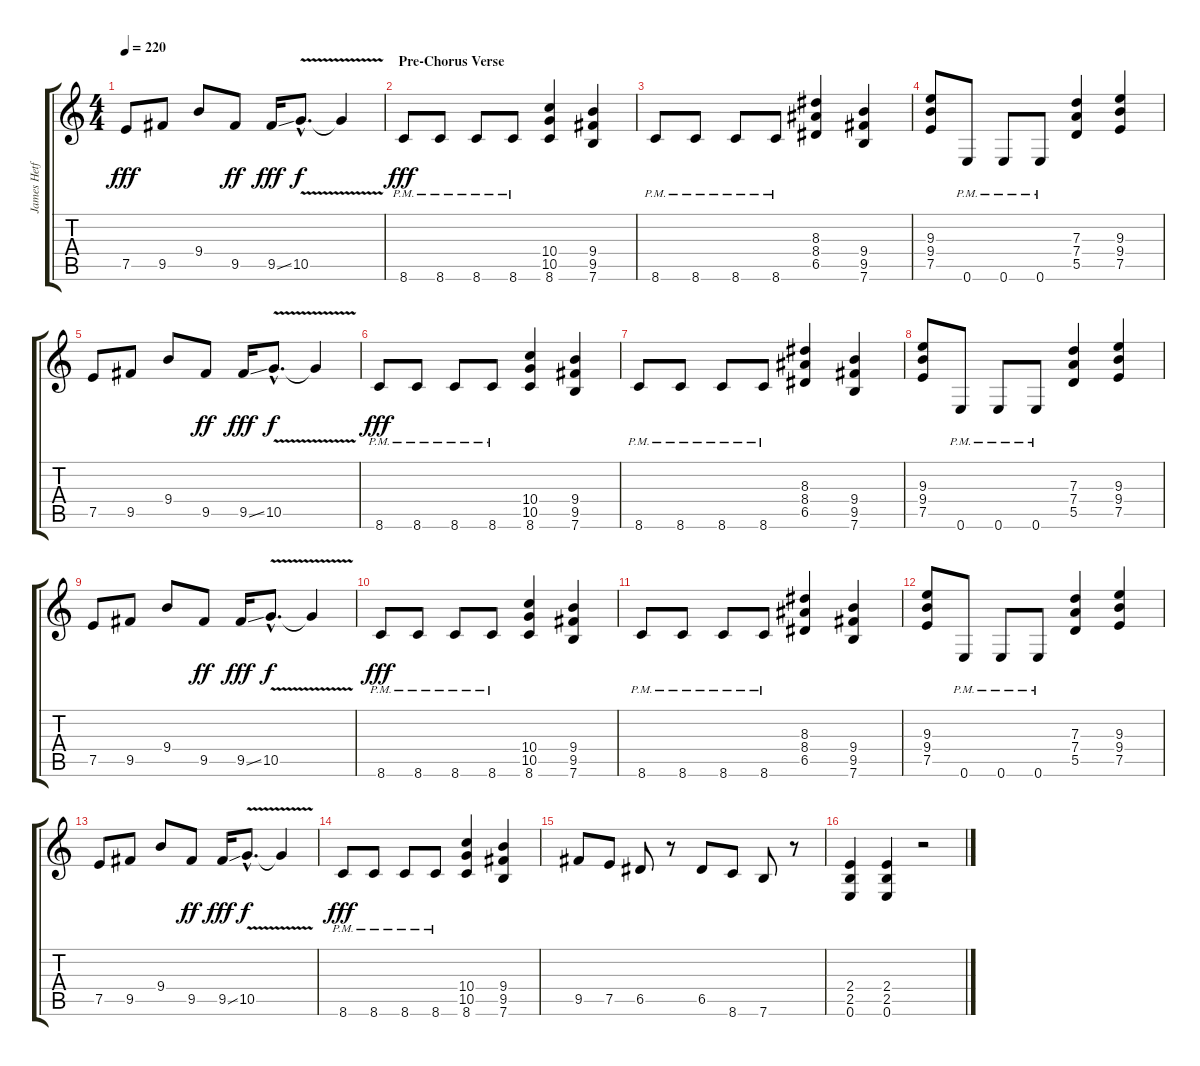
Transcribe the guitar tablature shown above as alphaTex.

\track ("James Hetfield" "James Hetf") {instrument distortionguitar}
\staff {score tabs}
\tuning (E4 B3 G3 D3 A2 E2) {hide}
\ts (4 4)
\tempo 220
\clef g2
\ks c
7.5.8{dy fff} 9.5.8 9.4.8 9.5.8{dy ff} 9.5{ss}.16{dy fff} 10.5{v hac}.8{d dy f} 10.5{t}.4 |
\section ("" "Pre-Chorus Verse")
8.6{pm}.8{dy fff} 8.6{pm}.8 8.6{pm}.8 8.6{pm}.8 (10.4 10.5 8.6).4 (9.4 9.5 7.6).4 |
8.6{pm}.8 8.6{pm}.8 8.6{pm}.8 8.6{pm}.8 (8.3 8.4 6.5).4 (9.4 9.5 7.6).4 |
(9.3 9.4 7.5).8 0.6{pm}.8 0.6{pm}.8 0.6{pm}.8 (7.3 7.4 5.5).4 (9.3 9.4 7.5).4 |
7.5.8 9.5.8 9.4.8 9.5.8{dy ff} 9.5{ss}.16{dy fff} 10.5{v hac}.8{d dy f} 10.5{t}.4 |
8.6{pm}.8{dy fff} 8.6{pm}.8 8.6{pm}.8 8.6{pm}.8 (10.4 10.5 8.6).4 (9.4 9.5 7.6).4 |
8.6{pm}.8 8.6{pm}.8 8.6{pm}.8 8.6{pm}.8 (8.3 8.4 6.5).4 (9.4 9.5 7.6).4 |
(9.3 9.4 7.5).8 0.6{pm}.8 0.6{pm}.8 0.6{pm}.8 (7.3 7.4 5.5).4 (9.3 9.4 7.5).4 |
7.5.8 9.5.8 9.4.8 9.5.8{dy ff} 9.5{ss}.16{dy fff} 10.5{v hac}.8{d dy f} 10.5{t}.4 |
8.6{pm}.8{dy fff} 8.6{pm}.8 8.6{pm}.8 8.6{pm}.8 (10.4 10.5 8.6).4 (9.4 9.5 7.6).4 |
8.6{pm}.8 8.6{pm}.8 8.6{pm}.8 8.6{pm}.8 (8.3 8.4 6.5).4 (9.4 9.5 7.6).4 |
(9.3 9.4 7.5).8 0.6{pm}.8 0.6{pm}.8 0.6{pm}.8 (7.3 7.4 5.5).4 (9.3 9.4 7.5).4 |
7.5.8 9.5.8 9.4.8 9.5.8{dy ff} 9.5{ss}.16{dy fff} 10.5{v hac}.8{d dy f} 10.5{t}.4 |
8.6{pm}.8{dy fff} 8.6{pm}.8 8.6{pm}.8 8.6{pm}.8 (10.4 10.5 8.6).4 (9.4 9.5 7.6).4 |
9.5.8 7.5.8 6.5.8 r.8 6.5.8 8.6.8 7.6.8 r.8 |
(2.4 2.5 0.6).4 (2.4 2.5 0.6).4 r.2
